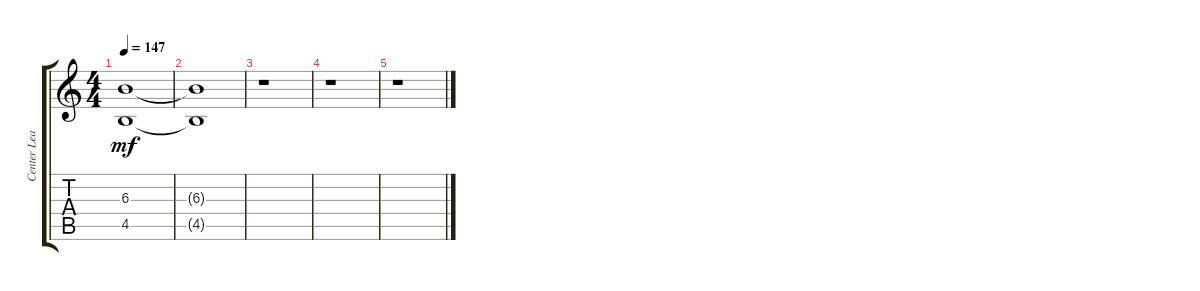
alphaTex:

\track ("Center Lead 2" "Center Lea") {instrument overdrivenguitar}
\staff {score tabs}
\tuning (D4 A3 F3 C3 G2 C2) {hide}
\ts (4 4)
\tempo 147
\clef g2
\ks aminor
(6.3{t} 4.5{t}).1{dy mf} |
(6.3{t} 4.5{t}).1 |
r.1 |
r.1 |
r.1
